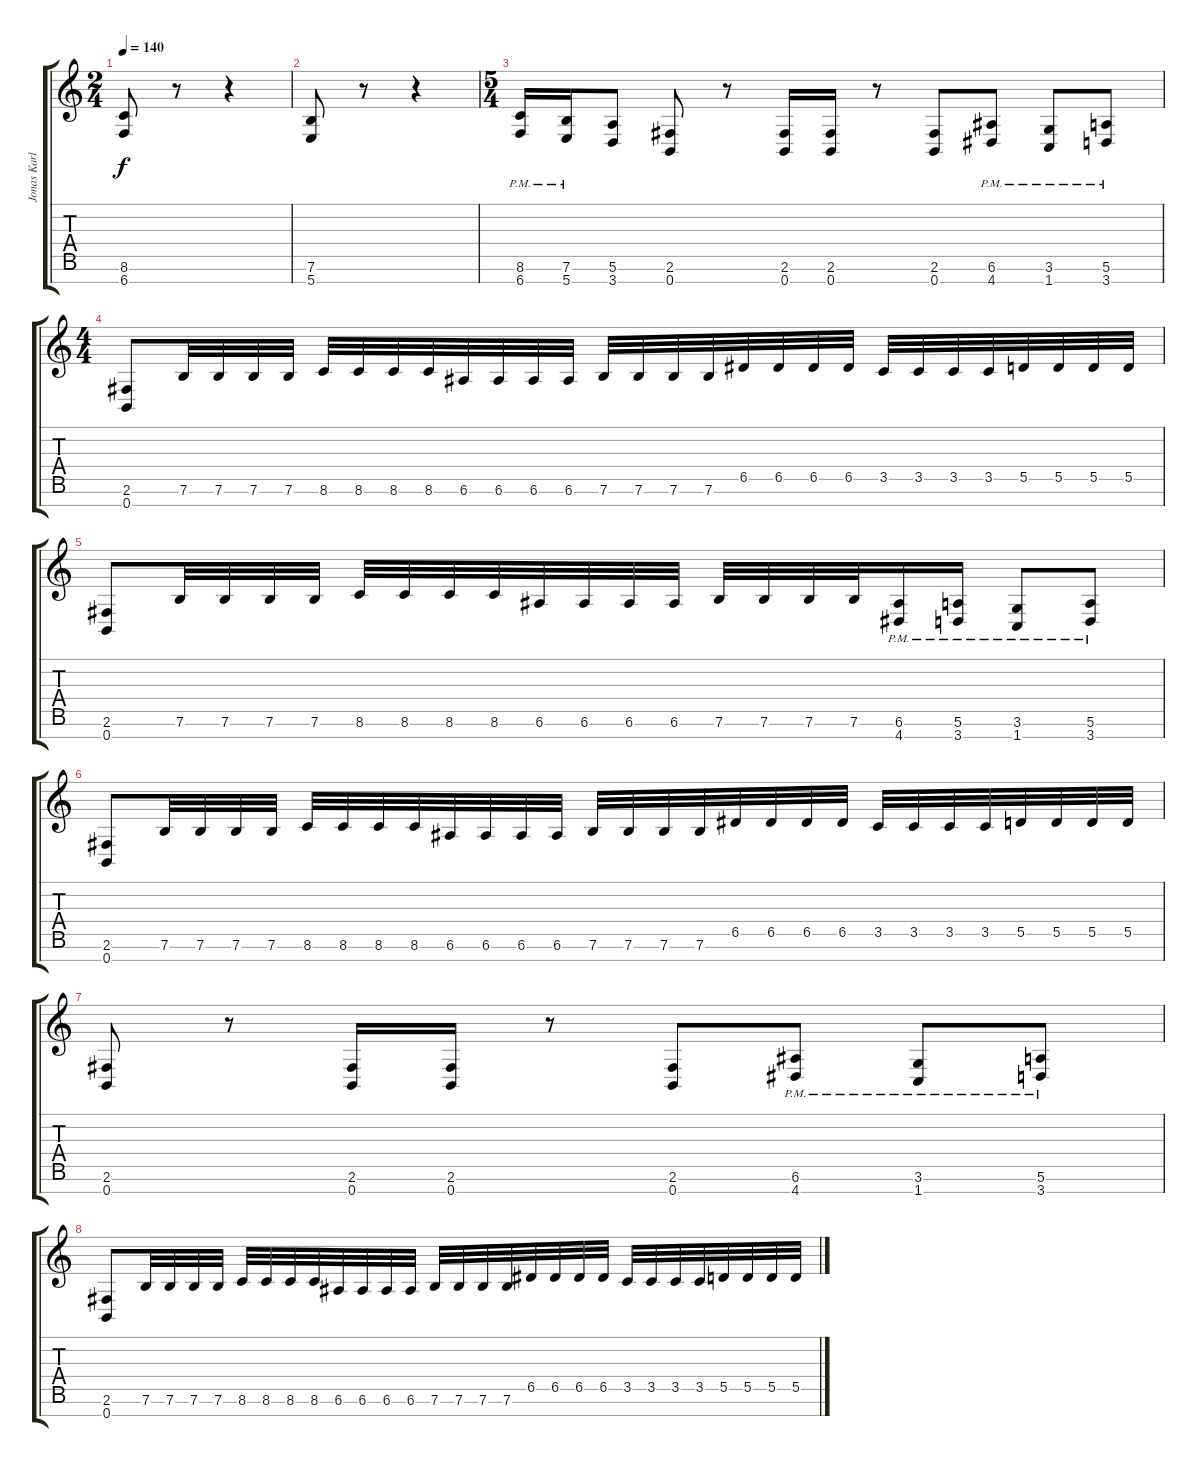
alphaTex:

\track ("Jonas Karlsson" "Jonas Karl") {instrument distortionguitar}
\staff {score tabs}
\tuning (E4 B3 G3 D3 A2 E2 B1) {hide}
\ts (2 4)
\tempo 140
\clef g2
\ks c
(8.6 6.7).8{dy f} r.8 r.4 |
(7.6 5.7).8 r.8 r.4 |
\ts (5 4)
(8.6{pm} 6.7{pm}).16 (7.6{pm} 5.7{pm}).16 (5.6 3.7).8 (2.6 0.7).8 r.8 (2.6 0.7).16 (2.6 0.7).16 r.8 (2.6 0.7).8 (6.6{pm} 4.7{pm}).8 (3.6{pm} 1.7{pm}).8 (5.6{pm} 3.7{pm}).8 |
\ts (4 4)
(2.6 0.7).8 7.6.32 7.6.32 7.6.32 7.6.32 8.6.32 8.6.32 8.6.32 8.6.32 6.6.32 6.6.32 6.6.32 6.6.32 7.6.32 7.6.32 7.6.32 7.6.32 6.5.32 6.5.32 6.5.32 6.5.32 3.5.32 3.5.32 3.5.32 3.5.32 5.5.32 5.5.32 5.5.32 5.5.32 |
(2.6 0.7).8 7.6.32 7.6.32 7.6.32 7.6.32 8.6.32 8.6.32 8.6.32 8.6.32 6.6.32 6.6.32 6.6.32 6.6.32 7.6.32 7.6.32 7.6.32 7.6.32 (6.6{pm} 4.7{pm}).16 (5.6{pm} 3.7{pm}).16 (3.6{pm} 1.7{pm}).8 (5.6{pm} 3.7{pm}).8 |
(2.6 0.7).8 7.6.32 7.6.32 7.6.32 7.6.32 8.6.32 8.6.32 8.6.32 8.6.32 6.6.32 6.6.32 6.6.32 6.6.32 7.6.32 7.6.32 7.6.32 7.6.32 6.5.32 6.5.32 6.5.32 6.5.32 3.5.32 3.5.32 3.5.32 3.5.32 5.5.32 5.5.32 5.5.32 5.5.32 |
(2.6 0.7).8 r.8 (2.6 0.7).16 (2.6 0.7).16 r.8 (2.6 0.7).8 (6.6{pm} 4.7{pm}).8 (3.6{pm} 1.7{pm}).8 (5.6{pm} 3.7{pm}).8 |
(2.6 0.7).8 7.6.32 7.6.32 7.6.32 7.6.32 8.6.32 8.6.32 8.6.32 8.6.32 6.6.32 6.6.32 6.6.32 6.6.32 7.6.32 7.6.32 7.6.32 7.6.32 6.5.32 6.5.32 6.5.32 6.5.32 3.5.32 3.5.32 3.5.32 3.5.32 5.5.32 5.5.32 5.5.32 5.5.32
